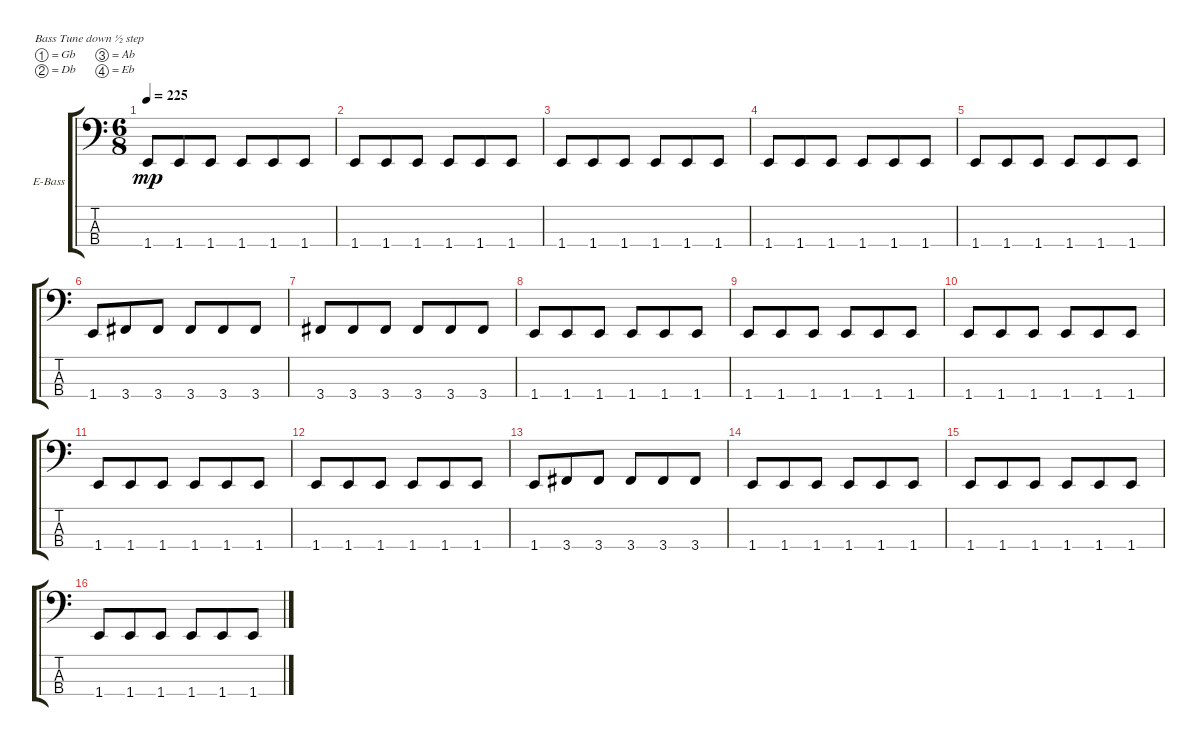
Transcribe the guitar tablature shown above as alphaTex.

\bracketExtendMode groupsimilarinstruments
\firstSystemTrackNameOrientation horizontal
\otherSystemsTrackNameOrientation horizontal
\track ("Electric Bass" "E-Bass") {solo instrument electricbassfinger}
\staff {score tabs}
\tuning (Gb2 Db2 Ab1 Eb1)
\ts (6 8)
\tempo 225
\clef f4
\ks c
1.4.8{dy mp} 1.4.8 1.4.8 1.4.8 1.4.8 1.4.8 |
1.4.8 1.4.8 1.4.8 1.4.8 1.4.8 1.4.8 |
1.4.8 1.4.8 1.4.8 1.4.8 1.4.8 1.4.8 |
1.4.8 1.4.8 1.4.8 1.4.8 1.4.8 1.4.8 |
1.4.8 1.4.8 1.4.8 1.4.8 1.4.8 1.4.8 |
1.4.8 3.4.8 3.4.8 3.4.8 3.4.8 3.4.8 |
3.4.8 3.4.8 3.4.8 3.4.8 3.4.8 3.4.8 |
1.4.8 1.4.8 1.4.8 1.4.8 1.4.8 1.4.8 |
1.4.8 1.4.8 1.4.8 1.4.8 1.4.8 1.4.8 |
1.4.8 1.4.8 1.4.8 1.4.8 1.4.8 1.4.8 |
1.4.8 1.4.8 1.4.8 1.4.8 1.4.8 1.4.8 |
1.4.8 1.4.8 1.4.8 1.4.8 1.4.8 1.4.8 |
1.4.8 3.4.8 3.4.8 3.4.8 3.4.8 3.4.8 |
1.4.8 1.4.8 1.4.8 1.4.8 1.4.8 1.4.8 |
1.4.8 1.4.8 1.4.8 1.4.8 1.4.8 1.4.8 |
1.4.8 1.4.8 1.4.8 1.4.8 1.4.8 1.4.8
